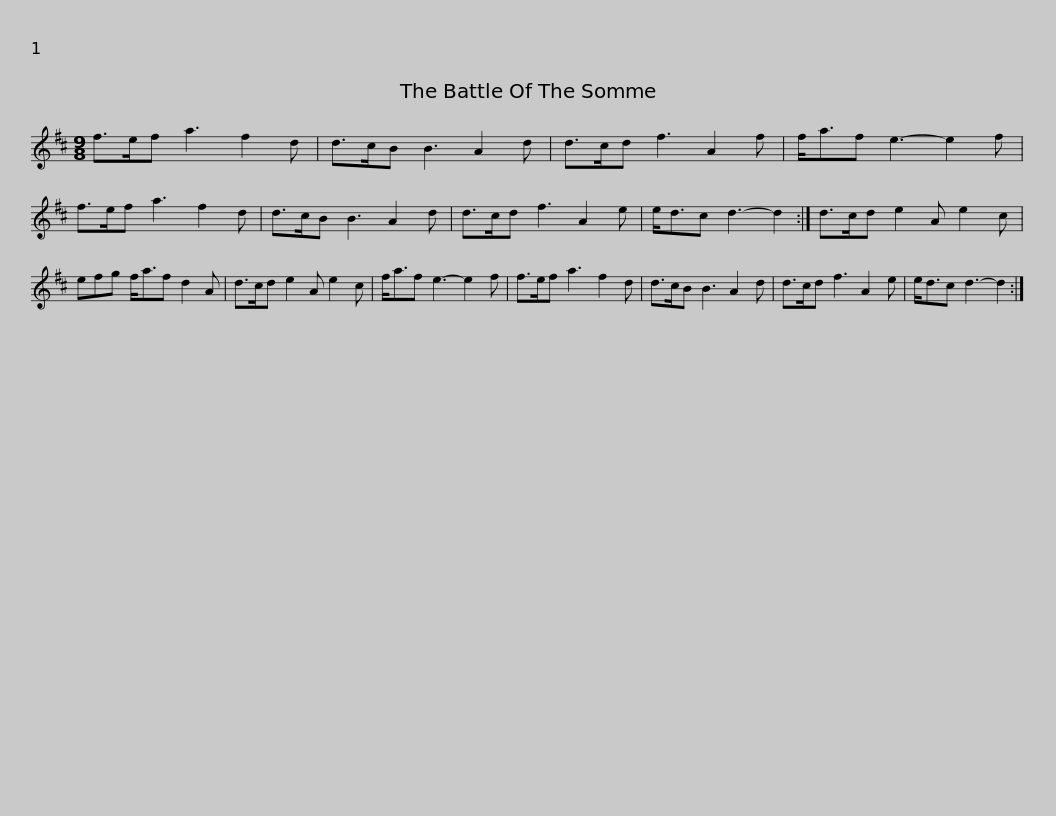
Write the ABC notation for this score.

X:1
L:1/8
M:9/8
I:linebreak $
K:D
V:1 treble
V:1
 f>ef a3 f2 d | d>cB B3 A2 d | d>cd f3 A2 f | f<af e3- e2 f | f>ef a3 f2 d | %5
 d>cB B3 A2 d |$ d>cd f3 A2 e | e<dc d3- d2 :| d>cd e2 A e2 c | efg f<af d2 A | %10
 d>cd e2 A e2 c |$ f<af e3- e2 f | f>ef a3 f2 d | d>cB B3 A2 d | d>cd f3 A2 e | %15
 e<dc d3- d2 :| %16
